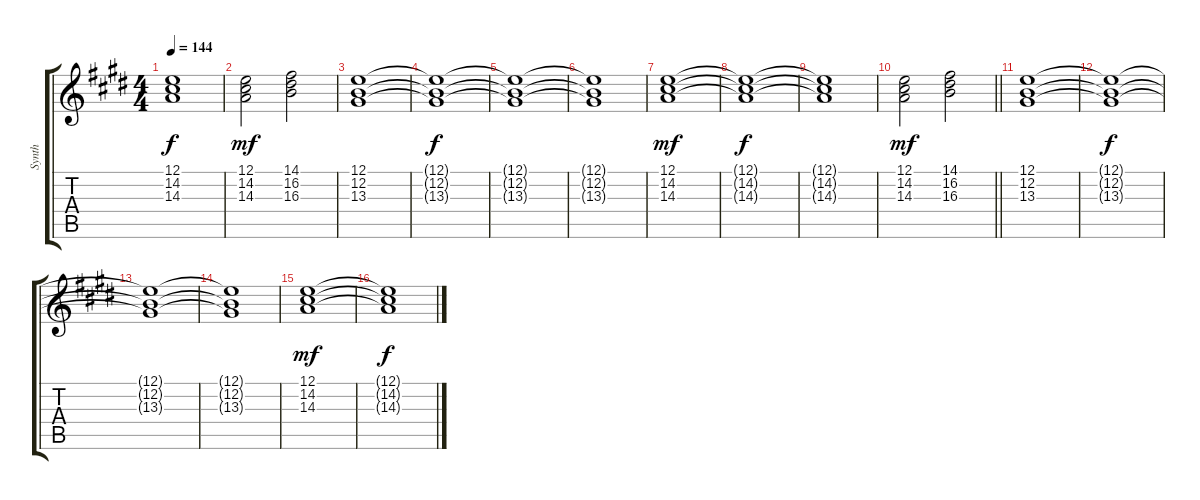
\track ("Synth" "Synth") {instrument baritonesax}
\staff {score tabs}
\tuning (E4 B3 G3 D3 A2 E2) {hide}
\ts (4 4)
\tempo 144
\clef g2
\ks e
(12.1{t} 14.2{t} 14.3{t}).1{dy f} |
(12.1 14.2 14.3).2{dy mf} (14.1 16.2 16.3).2 |
(12.1 12.2 13.3).1 |
(12.1{t} 12.2{t} 13.3{t}).1{dy f} |
(12.1{t} 12.2{t} 13.3{t}).1 |
(12.1{t} 12.2{t} 13.3{t}).1 |
(12.1 14.2 14.3).1{dy mf} |
(12.1{t} 14.2{t} 14.3{t}).1{dy f} |
(12.1{t} 14.2{t} 14.3{t}).1 |
\barLineRight lightlight
(12.1 14.2 14.3).2{dy mf} (14.1 16.2 16.3).2 |
(12.1 12.2 13.3).1 |
(12.1{t} 12.2{t} 13.3{t}).1{dy f} |
(12.1{t} 12.2{t} 13.3{t}).1 |
(12.1{t} 12.2{t} 13.3{t}).1 |
(12.1 14.2 14.3).1{dy mf} |
(12.1{t} 14.2{t} 14.3{t}).1{dy f}
